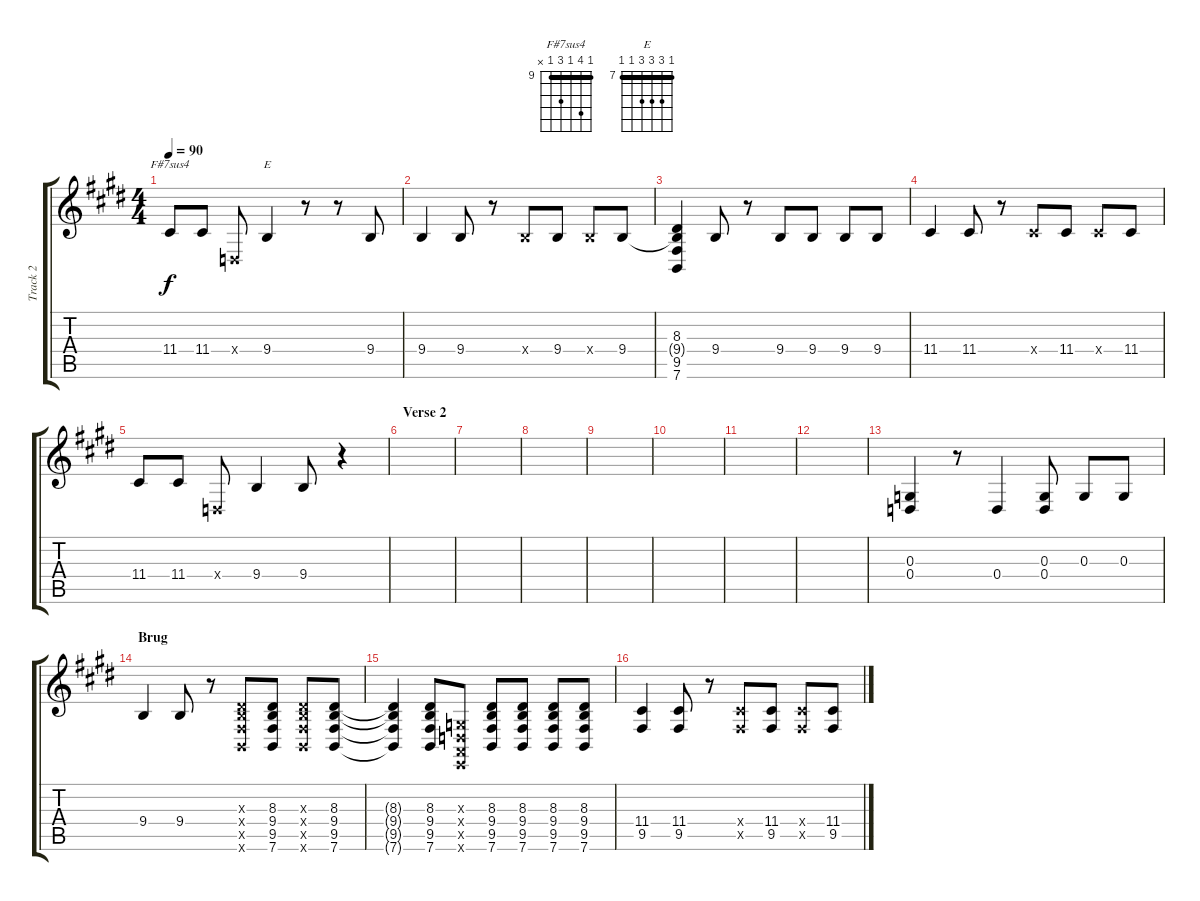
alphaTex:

\track ("Track 2" "Track 2") {instrument melodictom}
\staff {score tabs}
\tuning (E4 B3 G3 D3 A2 E2) {hide}
\chord ("F#7sus4" 9 12 9 11 9 x) {firstfret 9 barre 9}
\chord ("E" 7 9 9 9 7 7) {firstfret 7 barre 7}
\ts (4 4)
\tempo 90
\clef g2
\ks e
11.4.8{ch "F#7sus4" dy f} 11.4.8 0.4{x}.8 9.4.4{ch "E"} r.8 r.8 9.4.8 |
9.4.4 9.4.8 r.8 9.4{x}.8 9.4.8 9.4{x}.8 9.4.8 |
(8.3 9.4{t} 9.5{t} 7.6).4 9.4.8 r.8 9.4.8 9.4.8 9.4.8 9.4.8 |
11.4.4 11.4.8 r.8 11.4{x}.8 11.4.8 11.4{x}.8 11.4.8 |
11.4.8 11.4.8 0.4{x}.8 9.4.4 9.4.8 r.4 |
\section ("" "Verse 2")
|
|
|
|
|
|
|
(0.3 0.4).4 r.8 0.4.4 (0.3 0.4).8 0.3.8 0.3.8 |
\section ("" "Brug")
9.4.4 9.4.8 r.8 (8.3{x} 9.4{x} 9.5{x} 7.6{x}).8 (8.3 9.4 9.5 7.6).8 (8.3{x} 9.4{x} 9.5{x} 7.6{x}).8 (8.3 9.4 9.5 7.6).8 |
(8.3{t} 9.4{t} 9.5{t} 7.6{t}).4 (8.3 9.4 9.5 7.6).8 (0.3{x} 0.4{x} 0.5{x} 0.6{x}).8 (8.3 9.4 9.5 7.6).8 (8.3 9.4 9.5 7.6).8 (8.3 9.4 9.5 7.6).8 (8.3 9.4 9.5 7.6).8 |
(11.4 9.5).4 (11.4 9.5).8 r.8 (11.4{x} 9.5{x}).8 (11.4 9.5).8 (11.4{x} 9.5{x}).8 (11.4 9.5).8
